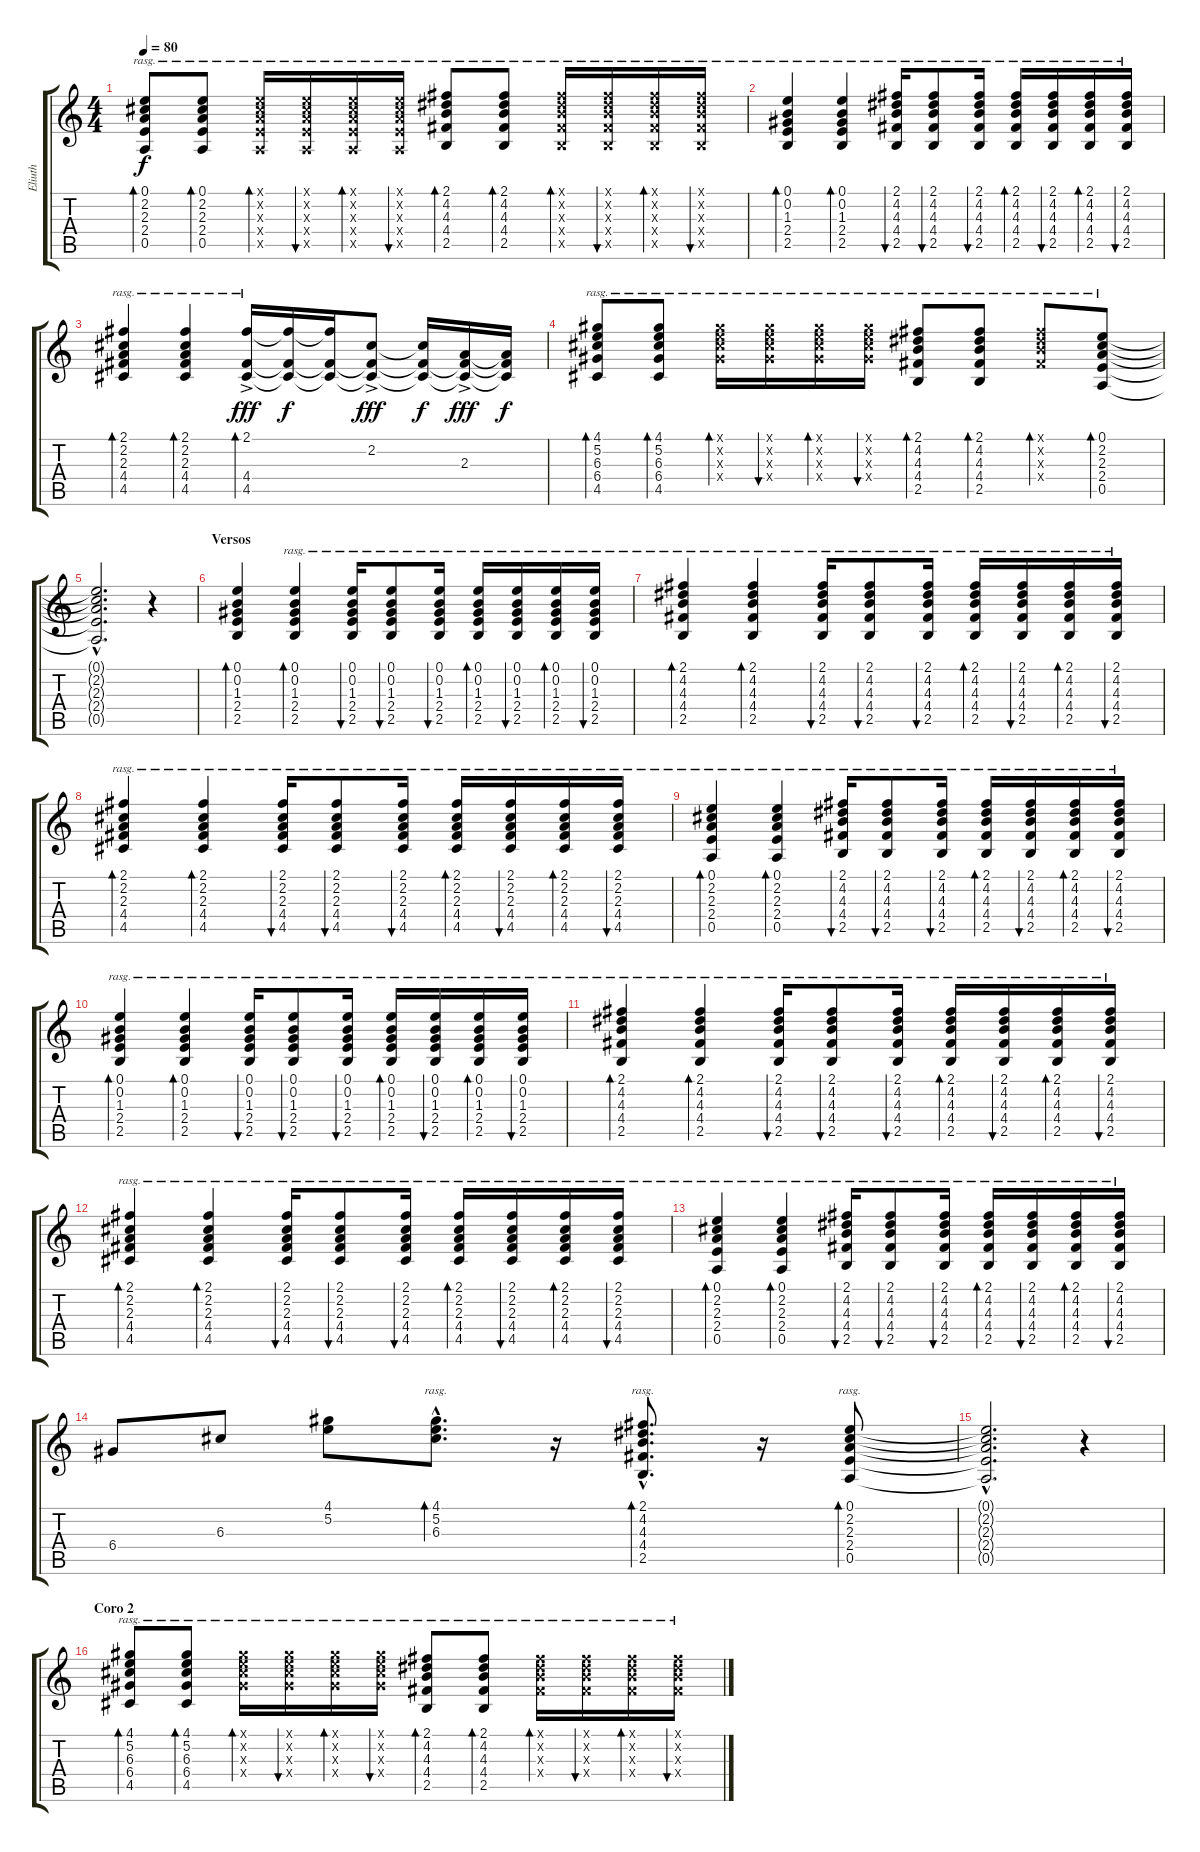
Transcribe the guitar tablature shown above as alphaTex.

\track ("Eliuth" "Eliuth") {instrument electricguitarclean}
\staff {score tabs}
\tuning (E4 B3 G3 D3 A2 E2) {hide}
\ts (4 4)
\tempo 80
\clef g2
\ks c
(0.1 2.2 2.3 2.4 0.5).8{bd 30 rasg ii dy f volume 11} (0.1 2.2 2.3 2.4 0.5).8{bd 30 rasg ii} (0.1{x} 2.2{x} 2.3{x} 2.4{x} 0.5{x}).16{bd 30 rasg ii volume 7} (0.1{x} 2.2{x} 2.3{x} 2.4{x} 0.5{x}).16{bu 30 rasg ii} (0.1{x} 2.2{x} 2.3{x} 2.4{x} 0.5{x}).16{bd 30 rasg ii} (0.1{x} 2.2{x} 2.3{x} 2.4{x} 0.5{x}).16{bu 30 rasg ii} (2.1 4.2 4.3 4.4 2.5).8{bd 30 rasg ii volume 11} (2.1 4.2 4.3 4.4 2.5).8{bd 30 rasg ii} (2.1{x} 4.2{x} 4.3{x} 4.4{x} 2.5{x}).16{bd 30 rasg ii volume 7} (2.1{x} 4.2{x} 4.3{x} 4.4{x} 2.5{x}).16{bu 30 rasg ii} (2.1{x} 4.2{x} 4.3{x} 4.4{x} 2.5{x}).16{bd 30 rasg ii} (2.1{x} 4.2{x} 4.3{x} 4.4{x} 2.5{x}).16{bu 30 rasg ii} |
(0.1 0.2 1.3 2.4 2.5).4{bd 30 rasg ii volume 11} (0.1 0.2 1.3 2.4 2.5).4{bd 30 rasg ii} (2.1 4.2 4.3 4.4 2.5).16{bu 30 rasg ii} (2.1 4.2 4.3 4.4 2.5).8{bu 30 rasg ii} (2.1 4.2 4.3 4.4 2.5).16{bu 30 rasg ii} (2.1 4.2 4.3 4.4 2.5).16{bd 30 rasg ii} (2.1 4.2 4.3 4.4 2.5).16{bu 30 rasg ii} (2.1 4.2 4.3 4.4 2.5).16{bd 30 rasg ii} (2.1 4.2 4.3 4.4 2.5).16{bu 30 rasg ii} |
(2.1 2.2 2.3 4.4 4.5).4{bd 30 rasg ii} (2.1 2.2 2.3 4.4 4.5).4{bd 30 rasg ii} (2.1{ac} 4.4 4.5).16{bd 30 rasg ii dy fff} (2.1{t} 4.4{t} 4.5{t}).16{dy f} (2.1{t} 4.4{t} 4.5{t}).16 (2.2{ac} 4.4{t} 4.5{t}).8{dy fff} (2.2{t} 4.4{t} 4.5{t}).16{dy f} (2.3{ac} 4.4{t} 4.5{t}).16{dy fff} (2.3{t} 4.4{t} 4.5{t}).16{dy f} |
(4.1 5.2 6.3 6.4 4.5).8{bd 30 rasg ii} (4.1 5.2 6.3 6.4 4.5).8{bd 30 rasg ii} (4.1{x} 5.2{x} 6.3{x} 6.4{x}).16{bd 30 rasg ii volume 7} (4.1{x} 5.2{x} 6.3{x} 6.4{x}).16{bu 30 rasg ii} (4.1{x} 5.2{x} 6.3{x} 6.4{x}).16{bd 30 rasg ii} (4.1{x} 5.2{x} 6.3{x} 6.4{x}).16{bu 30 rasg ii} (2.1 4.2 4.3 4.4 2.5).8{bd 30 rasg ii volume 11} (2.1 4.2 4.3 4.4 2.5).8{bd 30 rasg ii} (2.1{x} 4.2{x} 4.3{x} 4.4{x}).8{bd 30 rasg ii volume 7} (0.1 2.2 2.3 2.4 0.5).8{bd 30 rasg ii volume 11} |
(0.1{hac t} 2.2{hac t} 2.3{hac t} 2.4{hac t} 0.5{hac t}).2{d} r.4 |
\section ("" "Versos")
(0.1 0.2 1.3 2.4 2.5).4{bd 120 volume 7} (0.1 0.2 1.3 2.4 2.5).4{bd 30 rasg ii} (0.1 0.2 1.3 2.4 2.5).16{bu 30 rasg ii} (0.1 0.2 1.3 2.4 2.5).8{bu 30 rasg ii} (0.1 0.2 1.3 2.4 2.5).16{bu 30 rasg ii} (0.1 0.2 1.3 2.4 2.5).16{bd 30 rasg ii} (0.1 0.2 1.3 2.4 2.5).16{bu 30 rasg ii} (0.1 0.2 1.3 2.4 2.5).16{bd 30 rasg ii} (0.1 0.2 1.3 2.4 2.5).16{bu 30 rasg ii} |
(2.1 4.2 4.3 4.4 2.5).4{bd 30 rasg ii volume 7} (2.1 4.2 4.3 4.4 2.5).4{bd 30 rasg ii} (2.1 4.2 4.3 4.4 2.5).16{bu 30 rasg ii} (2.1 4.2 4.3 4.4 2.5).8{bu 30 rasg ii} (2.1 4.2 4.3 4.4 2.5).16{bu 30 rasg ii} (2.1 4.2 4.3 4.4 2.5).16{bd 30 rasg ii} (2.1 4.2 4.3 4.4 2.5).16{bu 30 rasg ii} (2.1 4.2 4.3 4.4 2.5).16{bd 30 rasg ii} (2.1 4.2 4.3 4.4 2.5).16{bu 30 rasg ii} |
(2.1 2.2 2.3 4.4 4.5).4{bd 30 rasg ii volume 7} (2.1 2.2 2.3 4.4 4.5).4{bd 30 rasg ii} (2.1 2.2 2.3 4.4 4.5).16{bu 30 rasg ii} (2.1 2.2 2.3 4.4 4.5).8{bu 30 rasg ii} (2.1 2.2 2.3 4.4 4.5).16{bu 30 rasg ii} (2.1 2.2 2.3 4.4 4.5).16{bd 30 rasg ii} (2.1 2.2 2.3 4.4 4.5).16{bu 30 rasg ii} (2.1 2.2 2.3 4.4 4.5).16{bd 30 rasg ii} (2.1 2.2 2.3 4.4 4.5).16{bu 30 rasg ii} |
(0.1 2.2 2.3 2.4 0.5).4{bd 30 rasg ii volume 7} (0.1 2.2 2.3 2.4 0.5).4{bd 30 rasg ii} (2.1 4.2 4.3 4.4 2.5).16{bu 30 rasg ii} (2.1 4.2 4.3 4.4 2.5).8{bu 30 rasg ii} (2.1 4.2 4.3 4.4 2.5).16{bu 30 rasg ii} (2.1 4.2 4.3 4.4 2.5).16{bd 30 rasg ii} (2.1 4.2 4.3 4.4 2.5).16{bu 30 rasg ii} (2.1 4.2 4.3 4.4 2.5).16{bd 30 rasg ii} (2.1 4.2 4.3 4.4 2.5).16{bu 30 rasg ii} |
(0.1 0.2 1.3 2.4 2.5).4{bd 30 rasg ii volume 7} (0.1 0.2 1.3 2.4 2.5).4{bd 30 rasg ii} (0.1 0.2 1.3 2.4 2.5).16{bu 30 rasg ii} (0.1 0.2 1.3 2.4 2.5).8{bu 30 rasg ii} (0.1 0.2 1.3 2.4 2.5).16{bu 30 rasg ii} (0.1 0.2 1.3 2.4 2.5).16{bd 30 rasg ii} (0.1 0.2 1.3 2.4 2.5).16{bu 30 rasg ii} (0.1 0.2 1.3 2.4 2.5).16{bd 30 rasg ii} (0.1 0.2 1.3 2.4 2.5).16{bu 30 rasg ii} |
(2.1 4.2 4.3 4.4 2.5).4{bd 30 rasg ii volume 7} (2.1 4.2 4.3 4.4 2.5).4{bd 30 rasg ii} (2.1 4.2 4.3 4.4 2.5).16{bu 30 rasg ii} (2.1 4.2 4.3 4.4 2.5).8{bu 30 rasg ii} (2.1 4.2 4.3 4.4 2.5).16{bu 30 rasg ii} (2.1 4.2 4.3 4.4 2.5).16{bd 30 rasg ii} (2.1 4.2 4.3 4.4 2.5).16{bu 30 rasg ii} (2.1 4.2 4.3 4.4 2.5).16{bd 30 rasg ii} (2.1 4.2 4.3 4.4 2.5).16{bu 30 rasg ii} |
(2.1 2.2 2.3 4.4 4.5).4{bd 30 rasg ii volume 7} (2.1 2.2 2.3 4.4 4.5).4{bd 30 rasg ii} (2.1 2.2 2.3 4.4 4.5).16{bu 30 rasg ii} (2.1 2.2 2.3 4.4 4.5).8{bu 30 rasg ii} (2.1 2.2 2.3 4.4 4.5).16{bu 30 rasg ii} (2.1 2.2 2.3 4.4 4.5).16{bd 30 rasg ii} (2.1 2.2 2.3 4.4 4.5).16{bu 30 rasg ii} (2.1 2.2 2.3 4.4 4.5).16{bd 30 rasg ii} (2.1 2.2 2.3 4.4 4.5).16{bu 30 rasg ii} |
(0.1 2.2 2.3 2.4 0.5).4{bd 30 rasg ii volume 7} (0.1 2.2 2.3 2.4 0.5).4{bd 30 rasg ii} (2.1 4.2 4.3 4.4 2.5).16{bu 30 rasg ii} (2.1 4.2 4.3 4.4 2.5).8{bu 30 rasg ii} (2.1 4.2 4.3 4.4 2.5).16{bu 30 rasg ii} (2.1 4.2 4.3 4.4 2.5).16{bd 30 rasg ii} (2.1 4.2 4.3 4.4 2.5).16{bu 30 rasg ii} (2.1 4.2 4.3 4.4 2.5).16{bd 30 rasg ii} (2.1 4.2 4.3 4.4 2.5).16{bu 30 rasg ii} |
\section ("" "")
6.4.8 6.3.8 (4.1 5.2).8 (4.1{hac} 5.2{hac} 6.3{hac}).8{d bd 30 rasg ii} r.16 (2.1{hac} 4.2{hac} 4.3{hac} 4.4{hac} 2.5{hac}).8{d bd 30 rasg ii} r.16 (0.1 2.2 2.3 2.4 0.5).8{bd 30 rasg ii} |
(0.1{hac t} 2.2{hac t} 2.3{hac t} 2.4{hac t} 0.5{hac t}).2{d} r.4 |
\section ("" "Coro 2")
(4.1 5.2 6.3 6.4 4.5).8{bd 30 rasg ii volume 11} (4.1 5.2 6.3 6.4 4.5).8{bd 30 rasg ii} (4.1{x} 5.2{x} 6.3{x} 6.4{x}).16{bd 30 rasg ii volume 7} (4.1{x} 5.2{x} 6.3{x} 6.4{x}).16{bu 30 rasg ii} (4.1{x} 5.2{x} 6.3{x} 6.4{x}).16{bd 30 rasg ii} (4.1{x} 5.2{x} 6.3{x} 6.4{x}).16{bu 30 rasg ii} (2.1 4.2 4.3 4.4 2.5).8{bd 30 rasg ii volume 11} (2.1 4.2 4.3 4.4 2.5).8{bd 30 rasg ii} (2.1{x} 4.2{x} 4.3{x} 4.4{x}).16{bd 30 rasg ii volume 7} (2.1{x} 4.2{x} 4.3{x} 4.4{x}).16{bu 30 rasg ii} (2.1{x} 4.2{x} 4.3{x} 4.4{x}).16{bd 30 rasg ii} (2.1{x} 4.2{x} 4.3{x} 4.4{x}).16{bu 30 rasg ii}
